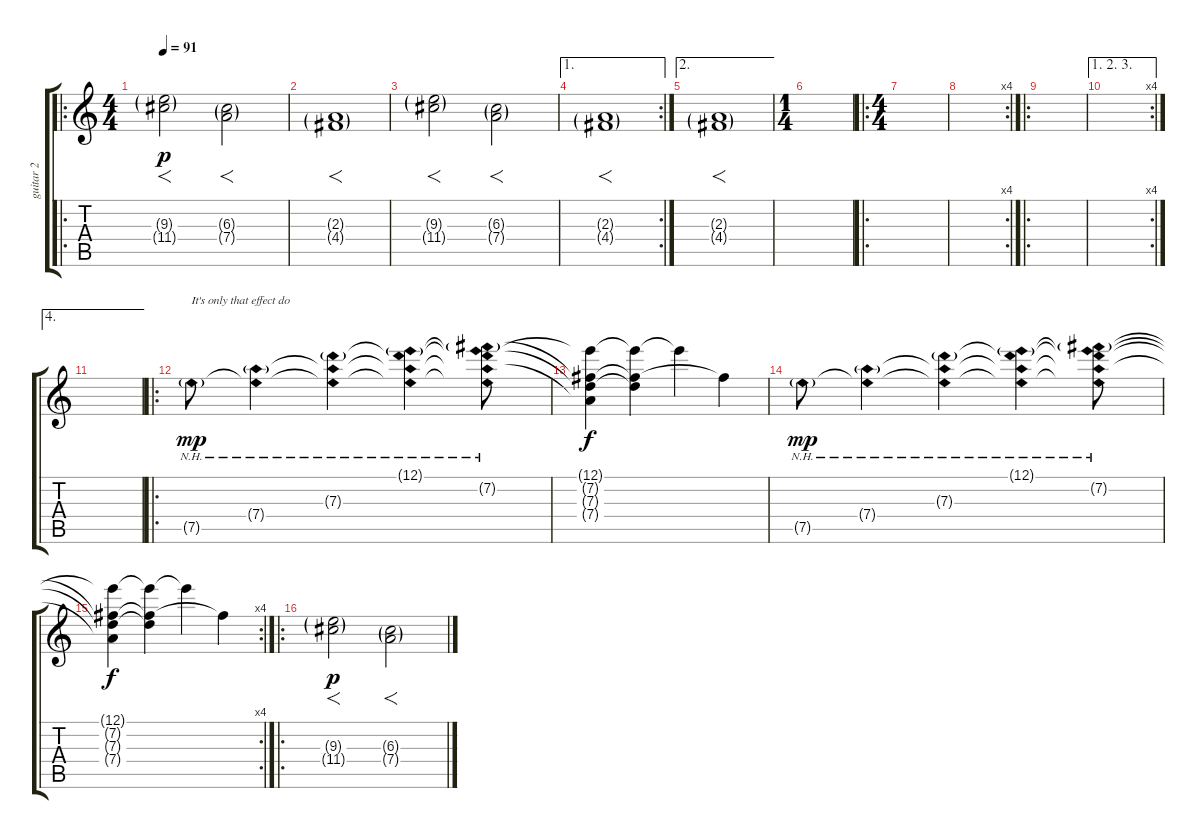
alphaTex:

\track ("guitar 2" "guitar 2") {instrument electricguitarjazz}
\staff {score tabs}
\tuning (E4 B3 G3 D3 A2 E2) {hide}
\ro
\ts (4 4)
\tempo 91
\clef g2
\ks c
(9.3{g} 11.4{g}).2{f dy p volume 13 instrument overdrivenguitar} (6.3{g} 7.4{g}).2{f} |
(2.3{g} 4.4{g}).1{f} |
(9.3{g} 11.4{g}).2{f volume 13 instrument overdrivenguitar} (6.3{g} 7.4{g}).2{f} |
\ae 1
\rc 2
(2.3{g} 4.4{g}).1{f} |
\ae 2
(2.3{g} 4.4{g}).1{f} |
\ts (1 4)
|
\ro
\ts (4 4)
|
\rc 4
|
\ro
|
\ae (1 2 3)
\rc 4
|
\ae 4
|
\ro
7.5{nh g}.8{txt "It's only that effect do" dy mp volume 9 instrument fx5brightness} (7.4{nh g} 7.5{nh t}).4 (7.3{nh g} 7.4{nh t} 7.5{nh t}).4 (12.1{nh g} 7.3{nh t} 7.4{nh t} 7.5{nh t}).4 (12.1{nh t} 7.2{nh g} 7.3{nh t} 7.4{nh t} 7.5{nh t}).8 |
(12.1{t} 7.2{t} 7.3{t} 7.4{t}).4{dy f} (12.1{t} 7.2{t} 7.3{t}).4 12.1{t}.4 7.2{t}.4 |
7.5{nh g}.8{dy mp} (7.4{nh g} 7.5{nh t}).4 (7.3{nh g} 7.4{nh t} 7.5{nh t}).4 (12.1{nh g} 7.3{nh t} 7.4{nh t} 7.5{nh t}).4 (12.1{nh t} 7.2{nh g} 7.3{nh t} 7.4{nh t} 7.5{nh t}).8 |
\rc 4
(12.1{t} 7.2{t} 7.3{t} 7.4{t}).4{dy f} (12.1{t} 7.2{t} 7.3{t}).4 12.1{t}.4 7.2{t}.4 |
\ro
(9.3{g} 11.4{g}).2{f dy p volume 13 instrument overdrivenguitar} (6.3{g} 7.4{g}).2{f}
